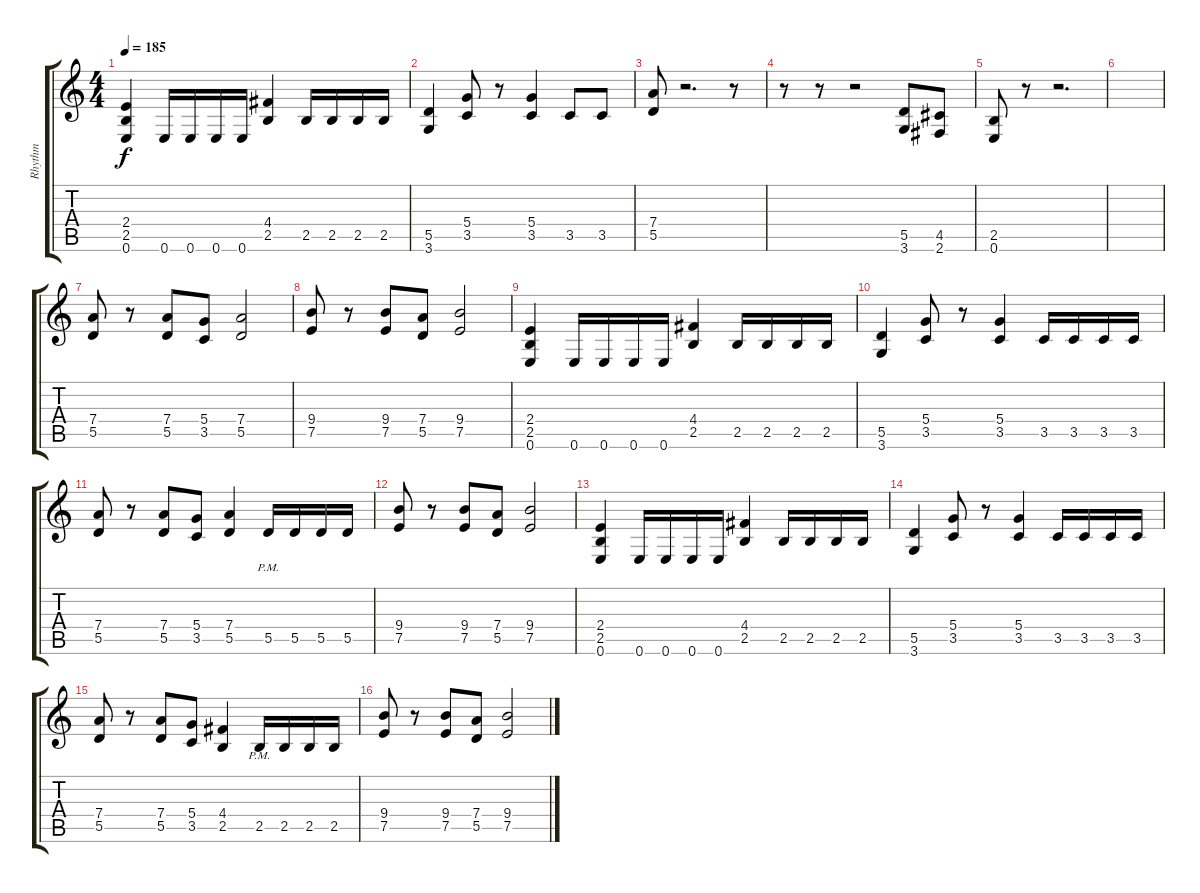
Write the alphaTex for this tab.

\track ("Rhythm" "Rhythm") {instrument distortionguitar}
\staff {score tabs}
\tuning (E4 B3 G3 D3 A2 E2) {hide}
\ts (4 4)
\tempo 185
\clef g2
\ks c
(2.4 2.5 0.6).4{dy f instrument distortionguitar} 0.6.16 0.6.16 0.6.16 0.6.16 (4.4 2.5).4 2.5.16 2.5.16 2.5.16 2.5.16 |
(5.5 3.6).4 (5.4 3.5).8 r.8 (5.4 3.5).4 3.5.8 3.5.8 |
(7.4 5.5).8 r.2{d} r.8 |
r.8 r.8 r.2 (5.5 3.6).8 (4.5 2.6).8 |
(2.5 0.6).8 r.8 r.2{d} |
|
(7.4 5.5).8 r.8 (7.4 5.5).8 (5.4 3.5).8 (7.4 5.5).2 |
(9.4 7.5).8 r.8 (9.4 7.5).8 (7.4 5.5).8 (9.4 7.5).2 |
(2.4 2.5 0.6).4 0.6.16 0.6.16 0.6.16 0.6.16 (4.4 2.5).4 2.5.16 2.5.16 2.5.16 2.5.16 |
(5.5 3.6).4 (5.4 3.5).8 r.8 (5.4 3.5).4 3.5.16 3.5.16 3.5.16 3.5.16 |
(7.4 5.5).8 r.8 (7.4 5.5).8 (5.4 3.5).8 (7.4 5.5).4 5.5{pm}.16 5.5.16 5.5.16 5.5.16 |
(9.4 7.5).8 r.8 (9.4 7.5).8 (7.4 5.5).8 (9.4 7.5).2 |
(2.4 2.5 0.6).4 0.6.16 0.6.16 0.6.16 0.6.16 (4.4 2.5).4 2.5.16 2.5.16 2.5.16 2.5.16 |
(5.5 3.6).4 (5.4 3.5).8 r.8 (5.4 3.5).4 3.5.16 3.5.16 3.5.16 3.5.16 |
(7.4 5.5).8 r.8 (7.4 5.5).8 (5.4 3.5).8 (4.4 2.5).4 2.5{pm}.16 2.5.16 2.5.16 2.5.16 |
(9.4 7.5).8 r.8 (9.4 7.5).8 (7.4 5.5).8 (9.4 7.5).2
